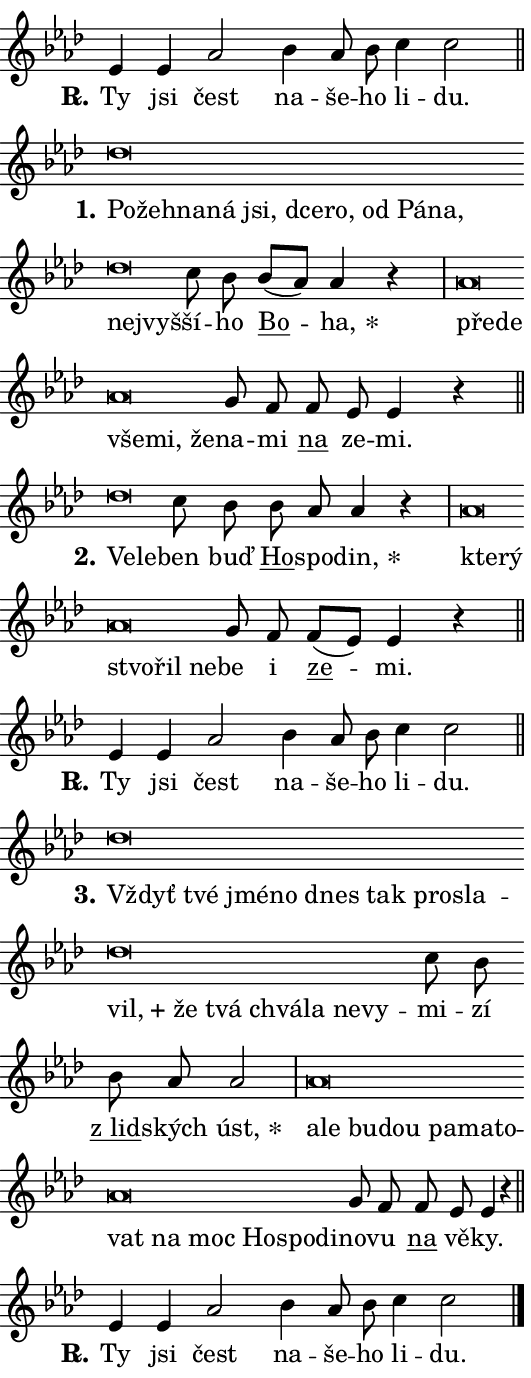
\version "2.24.0"
\header { tagline = "" }
\paper {
  indent = 0\cm
  top-margin = 0\cm
  right-margin = 0.13\cm % to fit lyric hyphens
  bottom-margin = 0\cm
  left-margin = 0\cm
  paper-width = 9\cm
  page-breaking = #ly:one-page-breaking
  system-system-spacing.basic-distance = #11
  score-system-spacing.basic-distance = #11
  ragged-last = ##f
}


%% Author: Thomas Morley
%% https://lists.gnu.org/archive/html/lilypond-user/2020-05/msg00002.html
#(define (line-position grob)
"Returns position of @var[grob} in current system:
   @code{'start}, if at first time-step
   @code{'end}, if at last time-step
   @code{'middle} otherwise
"
  (let* ((col (ly:item-get-column grob))
         (ln (ly:grob-object col 'left-neighbor))
         (rn (ly:grob-object col 'right-neighbor))
         (col-to-check-left (if (ly:grob? ln) ln col))
         (col-to-check-right (if (ly:grob? rn) rn col))
         (break-dir-left
           (and
             (ly:grob-property col-to-check-left 'non-musical #f)
             (ly:item-break-dir col-to-check-left)))
         (break-dir-right
           (and
             (ly:grob-property col-to-check-right 'non-musical #f)
             (ly:item-break-dir col-to-check-right))))
        (cond ((eqv? 1 break-dir-left) 'start)
              ((eqv? -1 break-dir-right) 'end)
              (else 'middle))))

#(define (tranparent-at-line-position vctor)
  (lambda (grob)
  "Relying on @code{line-position} select the relevant enry from @var{vctor}.
Used to determine transparency,"
    (case (line-position grob)
      ((end) (not (vector-ref vctor 0)))
      ((middle) (not (vector-ref vctor 1)))
      ((start) (not (vector-ref vctor 2))))))

noteHeadBreakVisibility =
#(define-music-function (break-visibility)(vector?)
"Makes @code{NoteHead}s transparent relying on @var{break-visibility}"
#{
  \override NoteHead.transparent =
    #(tranparent-at-line-position break-visibility)
#})

#(define delete-ledgers-for-transparent-note-heads
  (lambda (grob)
    "Reads whether a @code{NoteHead} is transparent.
If so this @code{NoteHead} is removed from @code{'note-heads} from
@var{grob}, which is supposed to be @code{LedgerLineSpanner}.
As a result ledgers are not printed for this @code{NoteHead}"
    (let* ((nhds-array (ly:grob-object grob 'note-heads))
           (nhds-list
             (if (ly:grob-array? nhds-array)
                 (ly:grob-array->list nhds-array)
                 '()))
           ;; Relies on the transparent-property being done before
           ;; Staff.LedgerLineSpanner.after-line-breaking is executed.
           ;; This is fragile ...
           (to-keep
             (remove
               (lambda (nhd)
                 (ly:grob-property nhd 'transparent #f))
               nhds-list)))
      ;; TODO find a better method to iterate over grob-arrays, similiar
      ;; to filter/remove etc for lists
      ;; For now rebuilt from scratch
      (set! (ly:grob-object grob 'note-heads)  '())
      (for-each
        (lambda (nhd)
          (ly:pointer-group-interface::add-grob grob 'note-heads nhd))
        to-keep))))

squashNotes = {
  \override NoteHead.X-extent = #'(-0.2 . 0.2)
  \override NoteHead.Y-extent = #'(-0.75 . 0)
  \override NoteHead.stencil =
    #(lambda (grob)
       (let ((pos (ly:grob-property grob 'staff-position)))
         (begin
           (if (< pos -7) (display "ERROR: Lower brevis then expected\n") (display ""))
           (if (<= pos -6) ly:text-interface::print ly:note-head::print))))
}
unSquashNotes = {
  \revert NoteHead.X-extent
  \revert NoteHead.Y-extent
  \revert NoteHead.stencil
}

hideNotes = \noteHeadBreakVisibility #begin-of-line-visible
unHideNotes = \noteHeadBreakVisibility #all-visible

% work-around for resetting accidentals
% https://lilypond.org/doc/v2.23/Documentation/notation/displaying-rhythms#unmetered-music
cadenzaMeasure = {
  \cadenzaOff
  \partial 1024 s1024
  \cadenzaOn
}

#(define-markup-command (accent layout props text) (markup?)
  "Underline accented syllable"
  (interpret-markup layout props
    #{\markup \override #'(offset . 4.3) \underline { #text }#}))

responsum = \markup \concat {
  "R" \hspace #-1.05 \path #0.1 #'((moveto 0 0.07) (lineto 0.9 0.8)) \hspace #0.05 "."
}

spaceSize = #0.6828661417322834 % exact space size for TeX Gyre Schola

\layout {
  \context {
    \Staff
    \remove "Time_signature_engraver"
    \override LedgerLineSpanner.after-line-breaking = #delete-ledgers-for-transparent-note-heads
  }
  \context {
    \Lyrics {
      \override LyricSpace.minimum-distance = \spaceSize
      \override LyricText.font-name = #"TeX Gyre Schola"
      \override LyricText.font-size = 1
      \override StanzaNumber.font-name = #"TeX Gyre Schola Bold"
      \override StanzaNumber.font-size = 1
    }
  }
  \context {
    \Score 
    \override NoteHead.text =
      #(lambda (grob) 
        (let ((pos (ly:grob-property grob 'staff-position)))
          #{\markup {
            \combine
              \halign #-0.55 \raise #(if (= pos -6) 0 0.5) \override #'(thickness . 2) \draw-line #'(3.2 . 0)
              \musicglyph "noteheads.sM1"
          }#}))
  }
}

% magnetic-lyrics.ily
%
%   written by
%     Jean Abou Samra <jean@abou-samra.fr>
%     Werner Lemberg <wl@gnu.org>
%
%   adapted by
%     Jiri Hon <jiri.hon@gmail.com>
%
% Version 2022-Apr-15

% https://www.mail-archive.com/lilypond-user@gnu.org/msg149350.html

#(define (Left_hyphen_pointer_engraver context)
   "Collect syllable-hyphen-syllable occurrences in lyrics and store
them in properties.  This engraver only looks to the left.  For
example, if the lyrics input is @code{foo -- bar}, it does the
following.

@itemize @bullet
@item
Set the @code{text} property of the @code{LyricHyphen} grob between
@q{foo} and @q{bar} to @code{foo}.

@item
Set the @code{left-hyphen} property of the @code{LyricText} grob with
text @q{foo} to the @code{LyricHyphen} grob between @q{foo} and
@q{bar}.
@end itemize

Use this auxiliary engraver in combination with the
@code{lyric-@/text::@/apply-@/magnetic-@/offset!} hook."
   (let ((hyphen #f)
         (text #f))
     (make-engraver
      (acknowledgers
       ((lyric-syllable-interface engraver grob source-engraver)
        (set! text grob)))
      (end-acknowledgers
       ((lyric-hyphen-interface engraver grob source-engraver)
        ;(when (not (grob::has-interface grob 'lyric-space-interface))
          (set! hyphen grob)));)
      ((stop-translation-timestep engraver)
       (when (and text hyphen)
         (ly:grob-set-object! text 'left-hyphen hyphen))
       (set! text #f)
       (set! hyphen #f)))))

#(define (lyric-text::apply-magnetic-offset! grob)
   "If the space between two syllables is less than the value in
property @code{LyricText@/.details@/.squash-threshold}, move the right
syllable to the left so that it gets concatenated with the left
syllable.

Use this function as a hook for
@code{LyricText@/.after-@/line-@/breaking} if the
@code{Left_@/hyphen_@/pointer_@/engraver} is active."
   (let ((hyphen (ly:grob-object grob 'left-hyphen #f)))
     (when hyphen
       (let ((left-text (ly:spanner-bound hyphen LEFT)))
         (when (grob::has-interface left-text 'lyric-syllable-interface)
           (let* ((common (ly:grob-common-refpoint grob left-text X))
                  (this-x-ext (ly:grob-extent grob common X))
                  (left-x-ext
                   (begin
                     ;; Trigger magnetism for left-text.
                     (ly:grob-property left-text 'after-line-breaking)
                     (ly:grob-extent left-text common X)))
                  ;; `delta` is the gap width between two syllables.
                  (delta (- (interval-start this-x-ext)
                            (interval-end left-x-ext)))
                  (details (ly:grob-property grob 'details))
                  (threshold (assoc-get 'squash-threshold details 0.2)))
             (when (< delta threshold)
               (let* (;; We have to manipulate the input text so that
                      ;; ligatures crossing syllable boundaries are not
                      ;; disabled.  For languages based on the Latin
                      ;; script this is essentially a beautification.
                      ;; However, for non-Western scripts it can be a
                      ;; necessity.
                      (lt (ly:grob-property left-text 'text))
                      (rt (ly:grob-property grob 'text))
                      (is-space (grob::has-interface hyphen 'lyric-space-interface))
                      (space (if is-space " " ""))
                      (extra-delta (if is-space spaceSize 0))
                      ;; Append new syllable.
                      (ltrt-space (if (and (string? lt) (string? rt))
                                (string-append lt space rt)
                                (make-concat-markup (list lt space rt))))
                      ;; Right-align `ltrt` to the right side.
                      (ltrt-space-markup (grob-interpret-markup
                               grob
                               (make-translate-markup
                                (cons (interval-length this-x-ext) 0)
                                (make-right-align-markup ltrt-space)))))
                 (begin
                   ;; Don't print `left-text`.
                   (ly:grob-set-property! left-text 'stencil #f)
                   ;; Set text and stencil (which holds all collected
                   ;; syllables so far) and shift it to the left.
                   (ly:grob-set-property! grob 'text ltrt-space)
                   (ly:grob-set-property! grob 'stencil ltrt-space-markup)
                   (ly:grob-translate-axis! grob (- (- delta extra-delta)) X))))))))))


#(define (lyric-hyphen::displace-bounds-first grob)
   ;; Make very sure this callback isn't triggered too early.
   (let ((left (ly:spanner-bound grob LEFT))
         (right (ly:spanner-bound grob RIGHT)))
     (ly:grob-property left 'after-line-breaking)
     (ly:grob-property right 'after-line-breaking)
     (ly:lyric-hyphen::print grob)))

squashThreshold = #0.4

\layout {
  \context {
    \Lyrics
    \consists #Left_hyphen_pointer_engraver
    \override LyricText.after-line-breaking =
      #lyric-text::apply-magnetic-offset!
    \override LyricHyphen.stencil = #lyric-hyphen::displace-bounds-first
    \override LyricText.details.squash-threshold = \squashThreshold
    \override LyricHyphen.minimum-distance = 0
    \override LyricHyphen.minimum-length = \squashThreshold
  }
}

squashText = \override LyricText.details.squash-threshold = 9999
unSquashText = \override LyricText.details.squash-threshold = \squashThreshold

leftText = \override LyricText.self-alignment-X = #LEFT
unLeftText = \revert LyricText.self-alignment-X

starOffset = #(lambda (grob) 
                (let ((x_offset (ly:self-alignment-interface::aligned-on-x-parent grob)))
                  (if (= x_offset 0) 0 (+ x_offset 1.2))))

star = #(define-music-function (syllable)(string?)
"Append star separator at the end of a syllable"
#{
  \once \override LyricText.X-offset = #starOffset
  \lyricmode { \markup {
    #syllable
    \override #'((font-name . "TeX Gyre Schola Bold")) \hspace #0.2 \lower #0.65 \larger "*"
  } }
#})

starAccent = #(define-music-function (syllable)(string?)
"Append star separator at the end of a syllable and make accent"
#{
  \once \override LyricText.X-offset = #starOffset
  \lyricmode { \markup {
    \accent #syllable
    \override #'((font-name . "TeX Gyre Schola Bold")) \hspace #0.2 \lower #0.65 \larger "*"
  } }
#})

breath = #(define-music-function (syllable)(string?)
"Append breathing indicator at the end of a syllable"
#{
  \lyricmode { \markup { #syllable "+" } }
#})

optionalBreath = #(define-music-function (syllable)(string?)
"Append optional breathing indicator at the end of a syllable"
#{
  \lyricmode { \markup { #syllable "(+)" } }
#})


\score {
    <<
        \new Voice = "melody" { \cadenzaOn \key as \major \relative { es'4 es as2 \bar "" bes4 as8 bes \bar "" c4 c2 \cadenzaMeasure \bar "||" \break } }
        \new Lyrics \lyricsto "melody" { \lyricmode { \set stanza = \responsum
Ty jsi čest na -- še -- ho li -- du. } }
    >>
    \layout {}
}

\score {
    <<
        \new Voice = "melody" { \cadenzaOn \key as \major \relative { \squashNotes des''\breve*1/16 \hideNotes \breve*1/16 \bar "" \breve*1/16 \bar "" \breve*1/16 \bar "" \breve*1/16 \bar "" \breve*1/16 \bar "" \breve*1/16 \bar "" \breve*1/16 \bar "" \breve*1/16 \bar "" \breve*1/16 \bar "" \breve*1/16 \breve*1/16 \bar "" \unHideNotes \unSquashNotes c8 bes \bar "" bes[( as)] as4 r \cadenzaMeasure \bar "|" \squashNotes as\breve*1/16 \hideNotes \breve*1/16 \bar "" \breve*1/16 \bar "" \breve*1/16 \breve*1/16 \bar "" \unHideNotes \unSquashNotes g8 f \bar "" f es es4 r \cadenzaMeasure \bar "||" \break } }
        \new Lyrics \lyricsto "melody" { \lyricmode { \set stanza = "1."
\leftText Po -- \squashText žeh -- na -- ná jsi, dce -- ro, od Pá -- na, nej -- vyš -- \unLeftText \unSquashText ší -- ho \markup \accent Bo -- \star ha, \leftText pře -- \squashText de vše -- mi, že -- \unLeftText \unSquashText na -- mi \markup \accent na ze -- mi. } }
    >>
    \layout {}
}

\score {
    <<
        \new Voice = "melody" { \cadenzaOn \key as \major \relative { \squashNotes des''\breve*1/16 \hideNotes \breve*1/16 \bar "" \unHideNotes \unSquashNotes c8 bes \bar "" bes as as4 r \cadenzaMeasure \bar "|" \squashNotes as\breve*1/16 \hideNotes \breve*1/16 \bar "" \breve*1/16 \bar "" \breve*1/16 \breve*1/16 \bar "" \unHideNotes \unSquashNotes g8 f \bar "" f[( es)] es4 r \cadenzaMeasure \bar "||" \break } }
        \new Lyrics \lyricsto "melody" { \lyricmode { \set stanza = "2."
\leftText Ve -- \squashText le -- \unLeftText \unSquashText ben buď \markup \accent Ho -- spo -- \star din, \leftText kte -- \squashText rý stvo -- řil ne -- \unLeftText \unSquashText be i \markup \accent ze -- mi. } }
    >>
    \layout {}
}

\score {
    <<
        \new Voice = "melody" { \cadenzaOn \key as \major \relative { es'4 es as2 \bar "" bes4 as8 bes \bar "" c4 c2 \cadenzaMeasure \bar "||" \break } }
        \new Lyrics \lyricsto "melody" { \lyricmode { \set stanza = \responsum
Ty jsi čest na -- še -- ho li -- du. } }
    >>
    \layout {}
}

\score {
    <<
        \new Voice = "melody" { \cadenzaOn \key as \major \relative { \squashNotes des''\breve*1/16 \hideNotes \breve*1/16 \bar "" \breve*1/16 \bar "" \breve*1/16 \bar "" \breve*1/16 \bar "" \breve*1/16 \bar "" \breve*1/16 \bar "" \breve*1/16 \bar "" \breve*1/16 \bar "" \breve*1/16 \bar "" \breve*1/16 \bar "" \breve*1/16 \bar "" \breve*1/16 \bar "" \breve*1/16 \breve*1/16 \bar "" \unHideNotes \unSquashNotes c8 bes \bar "" bes as as2 \cadenzaMeasure \bar "|" \squashNotes as\breve*1/16 \hideNotes \breve*1/16 \bar "" \breve*1/16 \bar "" \breve*1/16 \bar "" \breve*1/16 \bar "" \breve*1/16 \bar "" \breve*1/16 \bar "" \breve*1/16 \bar "" \breve*1/16 \bar "" \breve*1/16 \bar "" \breve*1/16 \bar "" \breve*1/16 \breve*1/16 \bar "" \unHideNotes \unSquashNotes g8 f \bar "" f es es4 r \cadenzaMeasure \bar "||" \break } }
        \new Lyrics \lyricsto "melody" { \lyricmode { \set stanza = "3."
\leftText Vždyť \squashText tvé jmé -- no dnes tak pro -- sla -- \breath "vil," že tvá chvá -- la ne -- vy -- \unLeftText \unSquashText mi -- zí \markup \accent "z lid" -- ských \star úst, \leftText a -- \squashText le bu -- dou pa -- ma -- to -- vat na moc Ho -- spo -- di -- \unLeftText \unSquashText no -- vu \markup \accent na vě -- ky. } }
    >>
    \layout {}
}

\score {
    <<
        \new Voice = "melody" { \cadenzaOn \key as \major \relative { es'4 es as2 \bar "" bes4 as8 bes \bar "" c4 c2 \cadenzaMeasure \bar "||" \break } \bar "|." }
        \new Lyrics \lyricsto "melody" { \lyricmode { \set stanza = \responsum
Ty jsi čest na -- še -- ho li -- du. } }
    >>
    \layout {}
}
